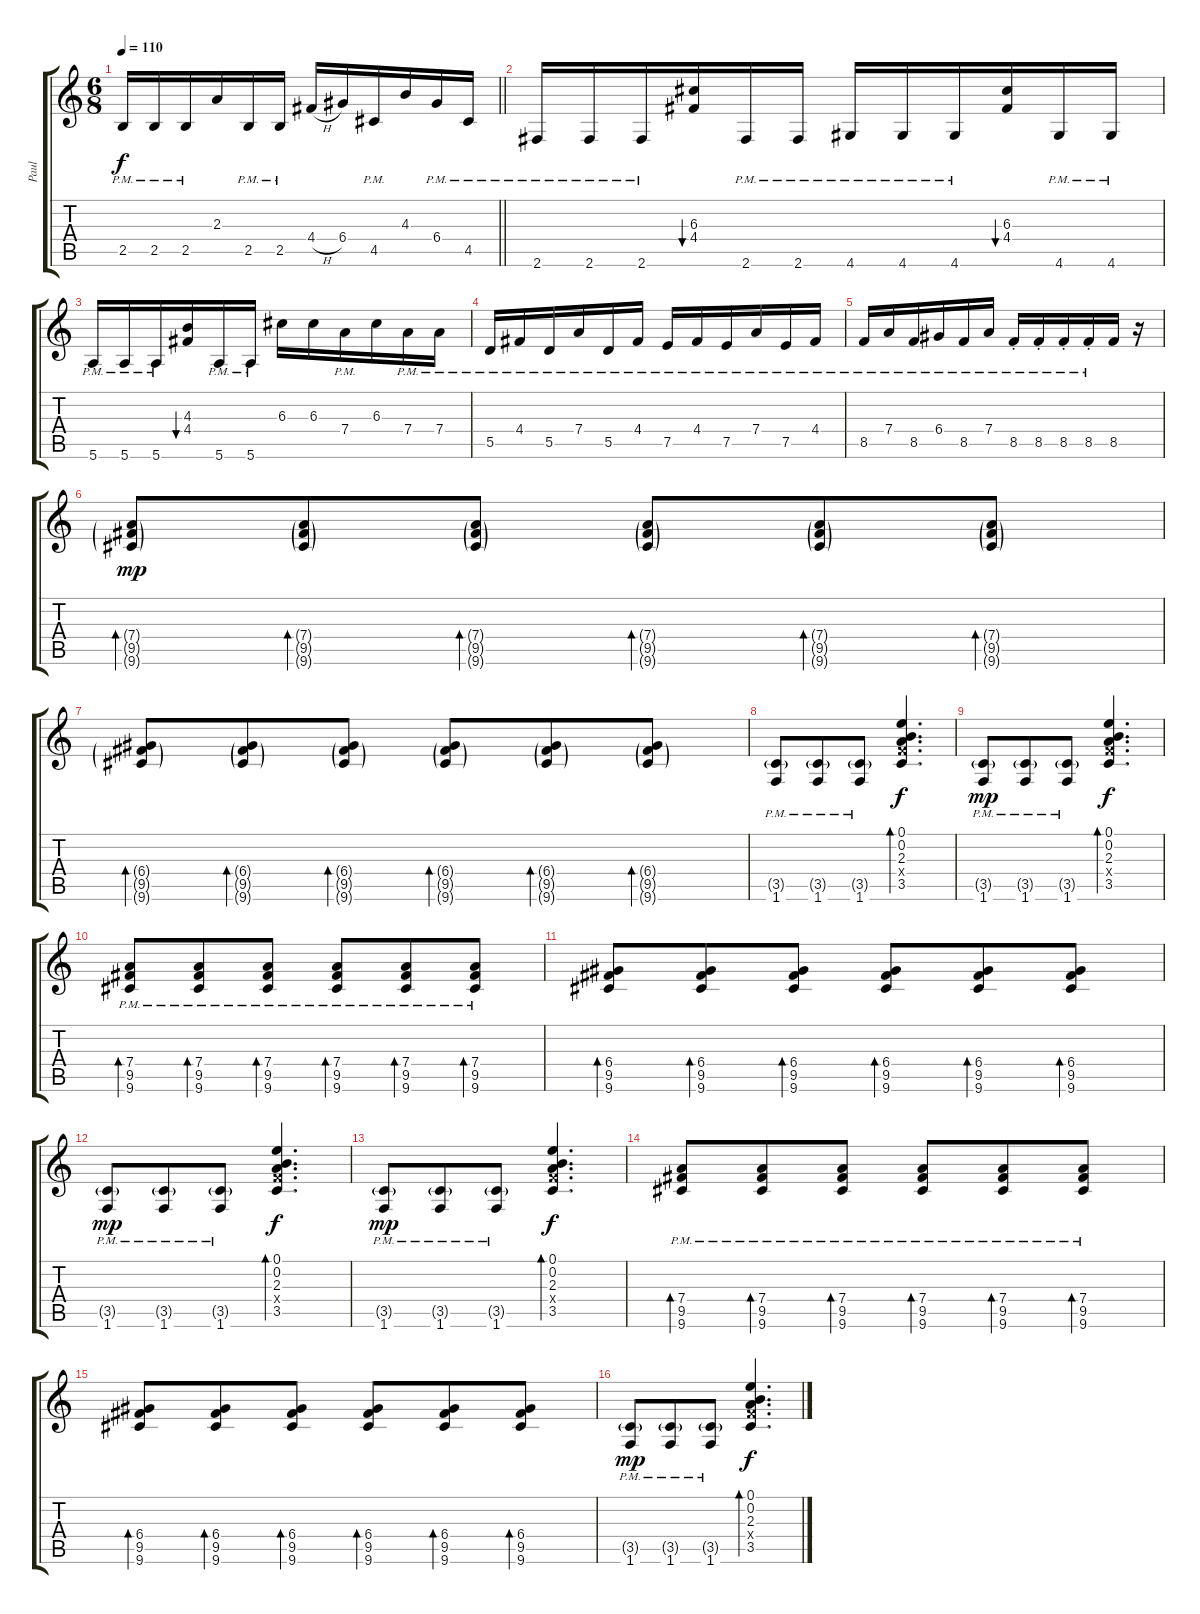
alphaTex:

\track ("Paul" "Paul") {instrument overdrivenguitar}
\staff {score tabs}
\tuning (E4 B3 G3 D3 A2 E2) {hide}
\ts (6 8)
\tempo 110
\clef g2
\barLineRight lightlight
\ks c
2.5{pm}.16{dy f} 2.5{pm}.16 2.5{pm}.16 2.3.16 2.5{pm}.16 2.5{pm}.16 4.4{h}.16 6.4.16 4.5{pm}.16 4.3.16 6.4{pm}.16 4.5{pm}.16 |
\section ("" "")
2.6{pm}.16 2.6{pm}.16 2.6{pm}.16 (6.3 4.4).16{bu 60} 2.6{pm}.16 2.6{pm}.16 4.6{pm}.16 4.6{pm}.16 4.6{pm}.16 (6.3 4.4).16{bu 60} 4.6{pm}.16 4.6{pm}.16 |
5.6{pm}.16 5.6{pm}.16 5.6{pm}.16 (4.3 4.4).16{bu 60} 5.6{pm}.16 5.6{pm}.16 6.3.16 6.3.16 7.4{pm}.16 6.3.16 7.4{pm}.16 7.4{pm}.16 |
5.5{pm}.16 4.4{pm}.16 5.5{pm}.16 7.4{pm}.16 5.5{pm}.16 4.4{pm}.16 7.5{pm}.16 4.4{pm}.16 7.5{pm}.16 7.4{pm}.16 7.5{pm}.16 4.4{pm}.16 |
8.5{pm}.16 7.4{pm}.16 8.5{pm}.16 6.4{pm}.16 8.5{pm}.16 7.4{pm}.16 8.5{pm st}.16 8.5{pm st}.16 8.5{pm st}.16 8.5{pm st}.16 8.5.16 r.16 |
(7.4{g} 9.5{g} 9.6{g}).8{bd 120 dy mp} (7.4{g} 9.5{g} 9.6{g}).8{bd 120} (7.4{g} 9.5{g} 9.6{g}).8{bd 120} (7.4{g} 9.5{g} 9.6{g}).8{bd 120} (7.4{g} 9.5{g} 9.6{g}).8{bd 120} (7.4{g} 9.5{g} 9.6{g}).8{bd 120} |
(6.4{g} 9.5{g} 9.6{g}).8{bd 120} (6.4{g} 9.5{g} 9.6{g}).8{bd 120} (6.4{g} 9.5{g} 9.6{g}).8{bd 120} (6.4{g} 9.5{g} 9.6{g}).8{bd 120} (6.4{g} 9.5{g} 9.6{g}).8{bd 120} (6.4{g} 9.5{g} 9.6{g}).8{bd 120} |
(3.5{g} 1.6{pm}).8{volume 11} (3.5{g} 1.6{pm}).8 (3.5{g} 1.6{pm}).8 (0.1 0.2 2.3 3.4{x} 3.5).4{d bd 60 dy f} |
(3.5{g} 1.6{pm}).8{dy mp} (3.5{g} 1.6{pm}).8 (3.5{g} 1.6{pm}).8 (0.1 0.2 2.3 3.4{x} 3.5).4{d bd 60 dy f} |
(7.4{pm} 9.5{pm} 9.6{pm}).8{bd 120} (7.4{pm} 9.5{pm} 9.6{pm}).8{bd 120} (7.4{pm} 9.5{pm} 9.6{pm}).8{bd 120} (7.4{pm} 9.5{pm} 9.6{pm}).8{bd 120} (7.4{pm} 9.5{pm} 9.6{pm}).8{bd 120} (7.4{pm} 9.5{pm} 9.6{pm}).8{bd 120} |
(6.4 9.5 9.6).8{bd 120} (6.4 9.5 9.6).8{bd 120} (6.4 9.5 9.6).8{bd 120} (6.4 9.5 9.6).8{bd 120} (6.4 9.5 9.6).8{bd 120} (6.4 9.5 9.6).8{bd 120} |
(3.5{g} 1.6{pm}).8{dy mp volume 11} (3.5{g} 1.6{pm}).8 (3.5{g} 1.6{pm}).8 (0.1 0.2 2.3 3.4{x} 3.5).4{d bd 60 dy f} |
(3.5{g} 1.6{pm}).8{dy mp} (3.5{g} 1.6{pm}).8 (3.5{g} 1.6{pm}).8 (0.1 0.2 2.3 3.4{x} 3.5).4{d bd 60 dy f} |
(7.4{pm} 9.5{pm} 9.6{pm}).8{bd 120} (7.4{pm} 9.5{pm} 9.6{pm}).8{bd 120} (7.4{pm} 9.5{pm} 9.6{pm}).8{bd 120} (7.4{pm} 9.5{pm} 9.6{pm}).8{bd 120} (7.4{pm} 9.5{pm} 9.6{pm}).8{bd 120} (7.4{pm} 9.5{pm} 9.6{pm}).8{bd 120} |
(6.4 9.5 9.6).8{bd 120} (6.4 9.5 9.6).8{bd 120} (6.4 9.5 9.6).8{bd 120} (6.4 9.5 9.6).8{bd 120} (6.4 9.5 9.6).8{bd 120} (6.4 9.5 9.6).8{bd 120} |
(3.5{g} 1.6{pm}).8{dy mp volume 11} (3.5{g} 1.6{pm}).8 (3.5{g} 1.6{pm}).8 (0.1 0.2 2.3 3.4{x} 3.5).4{d bd 60 dy f}
